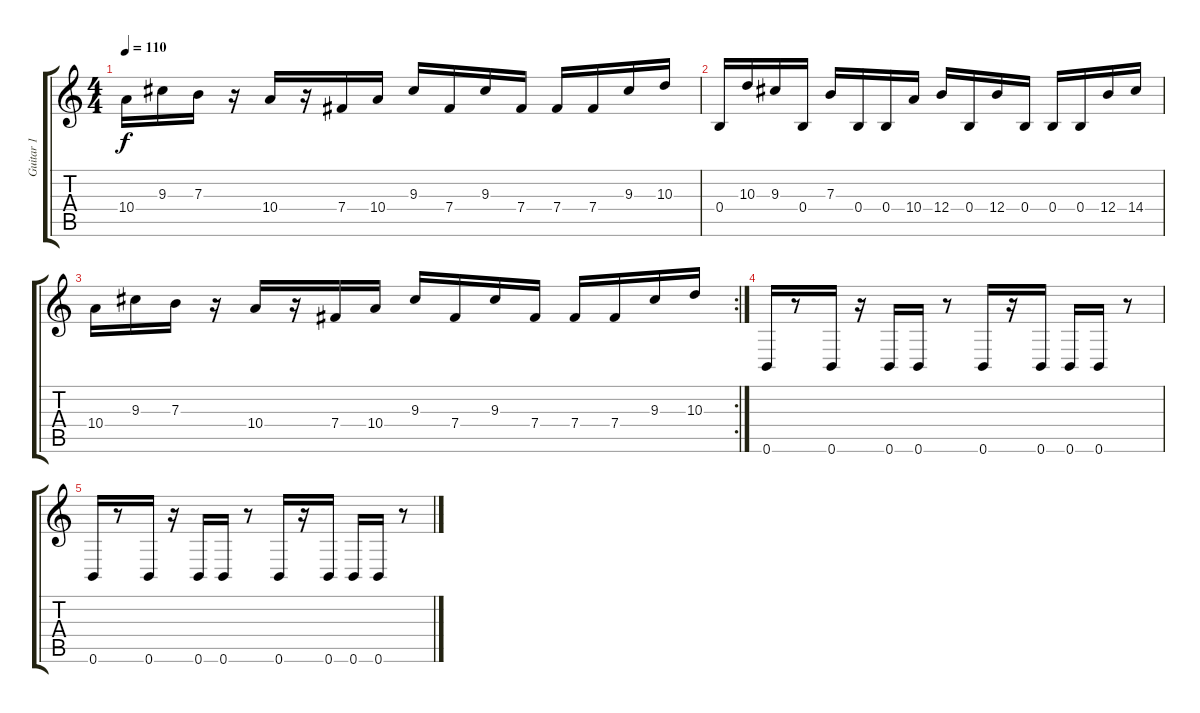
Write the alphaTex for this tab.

\track ("Guitar 1" "Guitar 1") {instrument distortionguitar}
\staff {score tabs}
\tuning (Db4 Ab3 E3 B2 Gb2 B1) {hide}
\ts (4 4)
\tempo 110
\clef g2
\ks c
10.4.16{dy f} 9.3.16 7.3.16 r.16 10.4.16 r.16 7.4.16 10.4.16 9.3.16 7.4.16 9.3.16 7.4.16 7.4.16 7.4.16 9.3.16 10.3.16 |
0.4.16 10.3.16 9.3.16 0.4.16 7.3.16 0.4.16 0.4.16 10.4.16 12.4.16 0.4.16 12.4.16 0.4.16 0.4.16 0.4.16 12.4.16 14.4.16 |
\rc 2
10.4.16 9.3.16 7.3.16 r.16 10.4.16 r.16 7.4.16 10.4.16 9.3.16 7.4.16 9.3.16 7.4.16 7.4.16 7.4.16 9.3.16 10.3.16 |
0.6.16 r.8 0.6.16 r.16 0.6.16 0.6.16 r.8 0.6.16 r.16 0.6.16 0.6.16 0.6.16 r.8 |
0.6.16 r.8 0.6.16 r.16 0.6.16 0.6.16 r.8 0.6.16 r.16 0.6.16 0.6.16 0.6.16 r.8
